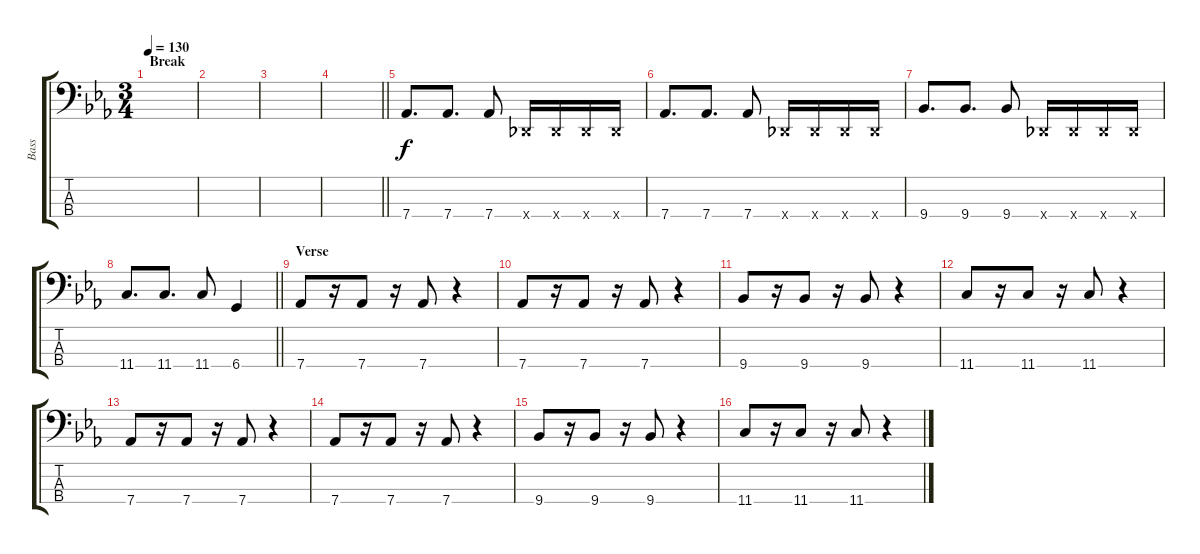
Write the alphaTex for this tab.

\track ("Bass" "Bass") {instrument electricbasspick}
\staff {score tabs}
\tuning (Gb2 Db2 Ab1 Db1) {hide}
\ts (3 4)
\section ("" "Break")
\tempo 130
\clef f4
\ks eb
|
|
|
\barLineRight lightlight
|
7.4.8{d} 7.4.8{d} 7.4.8 0.4{x}.16 0.4{x}.16 0.4{x}.16 0.4{x}.16 |
7.4.8{d} 7.4.8{d} 7.4.8 0.4{x}.16 0.4{x}.16 0.4{x}.16 0.4{x}.16 |
9.4.8{d} 9.4.8{d} 9.4.8 0.4{x}.16 0.4{x}.16 0.4{x}.16 0.4{x}.16 |
\barLineRight lightlight
11.4.8{d} 11.4.8{d} 11.4.8 6.4.4 |
\section ("" "Verse")
7.4.8 r.16 7.4.8 r.16 7.4.8 r.4 |
7.4.8 r.16 7.4.8 r.16 7.4.8 r.4 |
9.4.8 r.16 9.4.8 r.16 9.4.8 r.4 |
11.4.8 r.16 11.4.8 r.16 11.4.8 r.4 |
7.4.8 r.16 7.4.8 r.16 7.4.8 r.4 |
7.4.8 r.16 7.4.8 r.16 7.4.8 r.4 |
9.4.8 r.16 9.4.8 r.16 9.4.8 r.4 |
11.4.8 r.16 11.4.8 r.16 11.4.8 r.4
